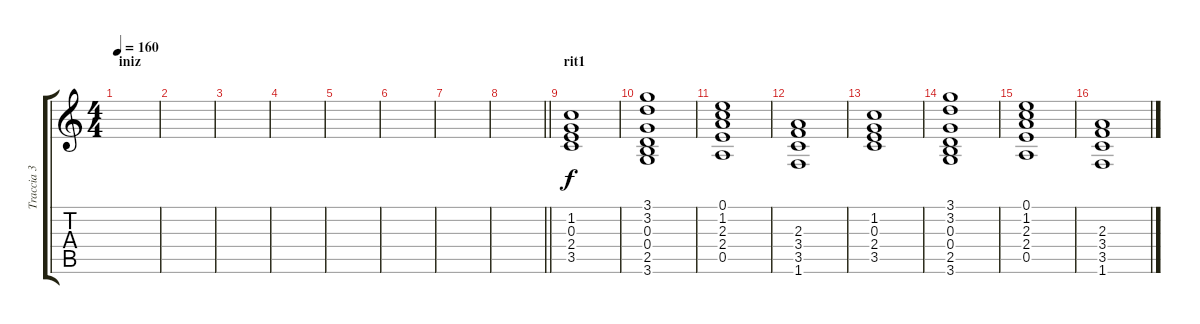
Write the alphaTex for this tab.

\track ("Traccia 3" "Traccia 3") {instrument overdrivenguitar}
\staff {score tabs}
\tuning (E4 B3 G3 D3 A2 E2) {hide}
\ts (4 4)
\section ("" "iniz")
\tempo 160
\clef g2
\ks c
|
|
|
|
|
|
|
\barLineRight lightlight
|
\section ("" "rit1")
(1.2 0.3 2.4 3.5).1 |
(3.1 3.2 0.3 0.4 2.5 3.6).1 |
(0.1 1.2 2.3 2.4 0.5).1 |
(2.3 3.4 3.5 1.6).1 |
(1.2 0.3 2.4 3.5).1 |
(3.1 3.2 0.3 0.4 2.5 3.6).1 |
(0.1 1.2 2.3 2.4 0.5).1 |
(2.3 3.4 3.5 1.6).1
